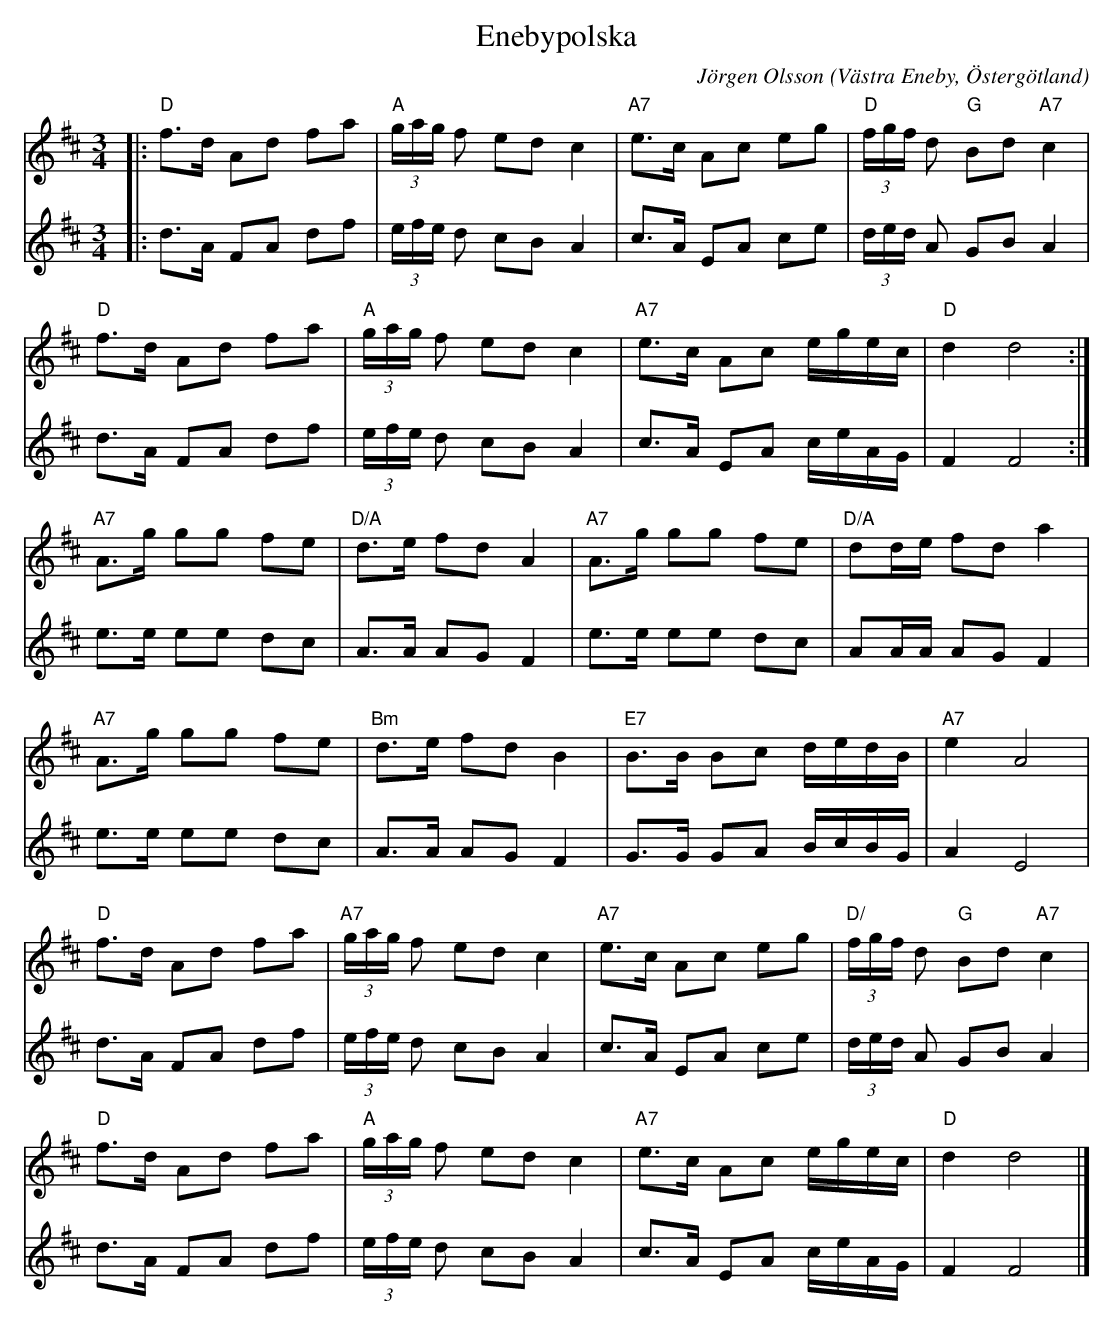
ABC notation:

X:1
T:Enebypolska
C:Jörgen Olsson
O:Västra Eneby, Östergötland
M:3/4
L:1/8
K:D
V:1
|:"D"f>d Ad fa|"A"(3g/a/g/ f ed c2|"A7"e>c Ac eg|"D"(3f/g/f/ d "G"Bd "A7"c2|
"D"f>d Ad fa|"A"(3g/a/g/ f ed c2|"A7"e>c Ac e/g/e/c/|"D"d2 d4:|
"A7"A>g gg fe|"D/A"d>e fd A2|"A7"A>g gg fe|"D/A" dd/e/ fd a2|
"A7"A>g gg fe|"Bm"d>e fd B2|"E7"B>B Bc d/e/d/B/|"A7" e2 A4|
"D"f>d Ad fa|"A7"(3g/a/g/ f ed c2|"A7"e>c Ac eg|"D/"(3f/g/f/ d "G"Bd "A7"c2|
"D"f>d Ad fa|"A"(3g/a/g/ f ed c2|"A7"e>c Ac e/g/e/c/|"D"d2 d4 |]
V:2
|:d>A FA df|(3e/f/e/ d cB A2|c>A EA ce|(3d/e/d/ A GB A2|
d>A FA df|(3e/f/e/ d cB A2|c>A EA c/e/A/G/|F2 F4:|
e>e ee dc|A>A AG F2|e>e ee dc| AA/A/ AG F2|
e>e ee dc|A>A AG F2|G>G GA B/c/B/G/| A2 E4|
d>A FA df|(3e/f/e/ d cB A2|c>A EA ce|(3d/e/d/ A GB A2|
d>A FA df|(3e/f/e/ d cB A2|c>A EA c/e/A/G/|F2 F4 |]
